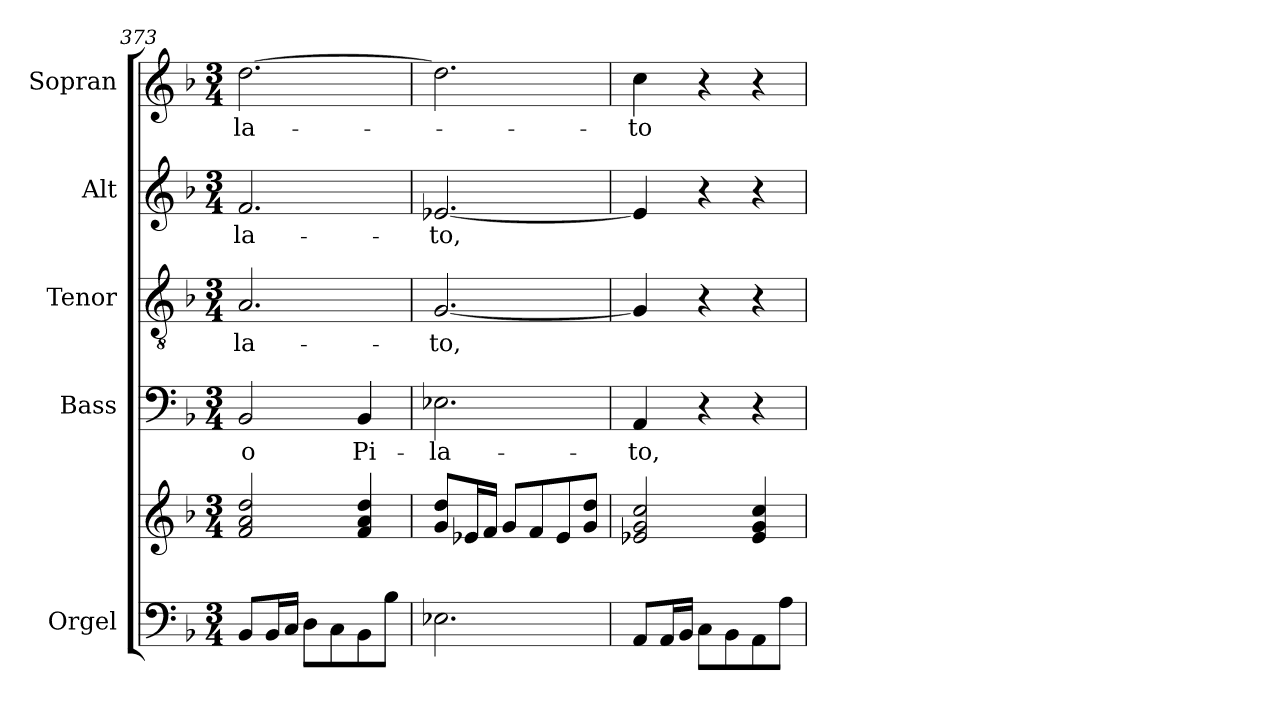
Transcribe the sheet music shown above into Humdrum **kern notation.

**kern	**kern	**kern	**text	**kern	**text	**kern	**text	**kern	**text
*part5	*part5	*part4	*part4	*part3	*part3	*part2	*part2	*part1	*part1
*staff6	*staff5	*staff4	*staff4	*staff3	*staff3	*staff2	*staff2	*staff1	*staff1
*I"Orgel	*	*I"Bass	*	*I"Tenor	*	*I"Alt	*	*I"Sopran	*
*I'Org.	*	*I'B	*	*I'T	*	*I'A	*	*I'S	*
*clefF4	*clefG2	*clefF4	*	*clefGv2	*	*clefG2	*	*clefG2	*
*k[b-]	*k[b-]	*k[b-]	*	*k[b-]	*	*k[b-]	*	*k[b-]	*
*F:	*F:	*F:	*	*F:	*	*F:	*	*F:	*
*M3/4	*M3/4	*M3/4	*	*M3/4	*	*M3/4	*	*M3/4	*
=373	=373	=373	=373	=373	=373	=373	=373	=373	=373
!	!	!	!LO:LY:b	!	!LO:LY:b	!	!LO:LY:b	!	!LO:LY:b
8BB-/L	2f/ 2a/ 2dd/	2BB-/	-o	2.A/	-la-	2.f/	-la-	[2.dd\	-la-
16BB-/L	.	.	.	.	.	.	.	.	.
16C/JJ	.	.	.	.	.	.	.	.	.
8D\L	.	.	.	.	.	.	.	.	.
8C\	.	.	.	.	.	.	.	.	.
!	!	!	!LO:LY:b	!	!	!	!	!	!
8BB-\	4f/ 4a/ 4dd/	4BB-/	Pi-	.	.	.	.	.	.
8B-\J	.	.	.	.	.	.	.	.	.
=374	=374	=374	=374	=374	=374	=374	=374	=374	=374
!	!	!	!LO:LY:b	!	!LO:LY:b	!	!LO:LY:b	!	!
2.E-X\	8g/ 8dd/L	2.E-X\	-la-	[2.G/	-to,	[2.e-X/	-to,	2.dd\]	.
.	16e-X/L	.	.	.	.	.	.	.	.
.	16f/JJ	.	.	.	.	.	.	.	.
.	8g/L	.	.	.	.	.	.	.	.
.	8f/	.	.	.	.	.	.	.	.
.	8e-/	.	.	.	.	.	.	.	.
.	8g/ 8dd/J	.	.	.	.	.	.	.	.
=375	=375	=375	=375	=375	=375	=375	=375	=375	=375
!	!	!	!LO:LY:b	!	!	!	!	!	!LO:LY:b
8AA/L	2e-X/ 2g/ 2cc/	4AA/	-to,	4G/]	.	4e-/]	.	4cc\	-to
16AA/L	.	.	.	.	.	.	.	.	.
16BB-/JJ	.	.	.	.	.	.	.	.	.
8C\L	.	4r	.	4r	.	4r	.	4r	.
8BB-\	.	.	.	.	.	.	.	.	.
8AA\	4e-/ 4g/ 4cc/	4r	.	4r	.	4r	.	4r	.
8A\J	.	.	.	.	.	.	.	.	.
=	=	=	=	=	=	=	=	=	=
*-	*-	*-	*-	*-	*-	*-	*-	*-	*-
